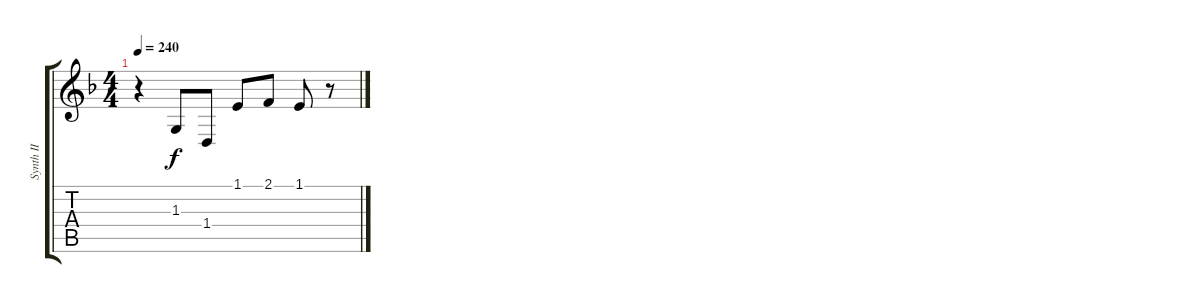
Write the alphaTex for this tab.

\track ("Synth II" "Synth II") {instrument clavinet}
\staff {score tabs}
\tuning (Eb4 Bb3 Gb3 Db3 Ab2 Db2) {hide}
\ts (4 4)
\tempo 240
\clef g2
\ks f
r.4{dy f} 1.3.8 1.4.8 1.1.8 2.1.8 1.1.8 r.8
